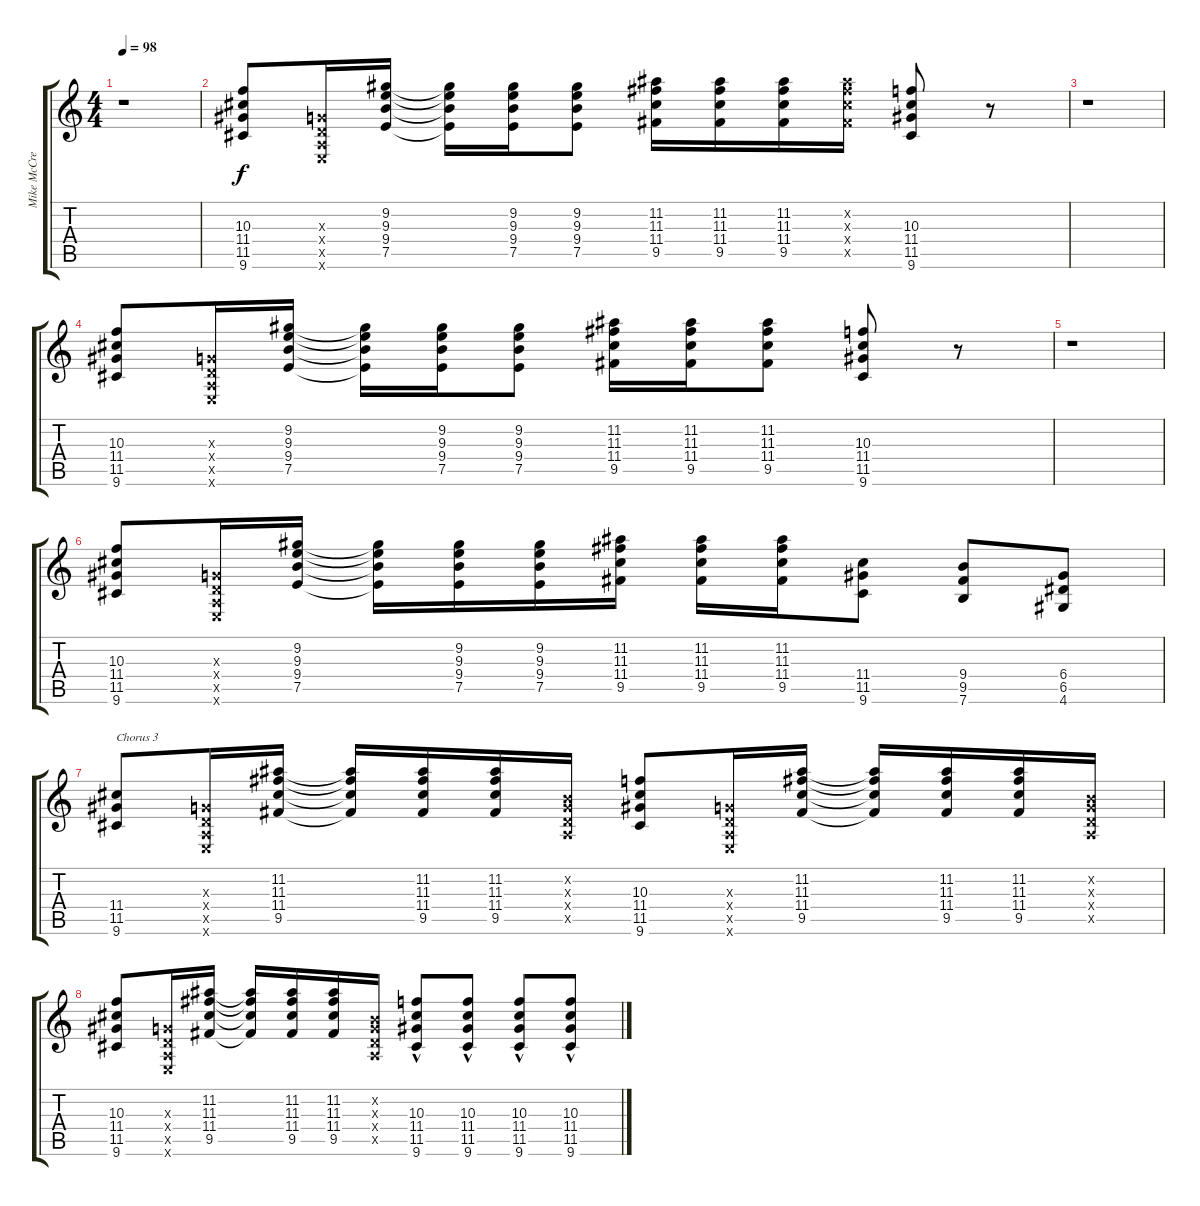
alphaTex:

\track ("Mike McCready" "Mike McCre") {instrument distortionguitar}
\staff {score tabs}
\tuning (E4 B3 G3 D3 A2 E2) {hide}
\ts (4 4)
\tempo 98
\clef g2
\ks c
r.1{dy f} |
(10.3 11.4 11.5 9.6).8 (0.3{x} 0.4{x} 0.5{x} 0.6{x}).16 (9.2 9.3 9.4 7.5).16 (9.2{t} 9.3{t} 9.4{t} 7.5{t}).16 (9.2 9.3 9.4 7.5).16 (9.2 9.3 9.4 7.5).8 (11.2 11.3 11.4 9.5).16 (11.2 11.3 11.4 9.5).16 (11.2 11.3 11.4 9.5).16 (11.2{x} 11.3{x} 11.4{x} 9.5{x}).16 (10.3 11.4 11.5 9.6).8 r.8 |
r.1 |
(10.3 11.4 11.5 9.6).8 (0.3{x} 0.4{x} 0.5{x} 0.6{x}).16 (9.2 9.3 9.4 7.5).16 (9.2{t} 9.3{t} 9.4{t} 7.5{t}).16 (9.2 9.3 9.4 7.5).16 (9.2 9.3 9.4 7.5).8 (11.2 11.3 11.4 9.5).16 (11.2 11.3 11.4 9.5).16 (11.2 11.3 11.4 9.5).8 (10.3 11.4 11.5 9.6).8 r.8 |
r.1 |
(10.3 11.4 11.5 9.6).8 (0.3{x} 0.4{x} 0.5{x} 0.6{x}).16 (9.2 9.3 9.4 7.5).16 (9.2{t} 9.3{t} 9.4{t} 7.5{t}).16 (9.2 9.3 9.4 7.5).16 (9.2 9.3 9.4 7.5).16 (11.2 11.3 11.4 9.5).16 (11.2 11.3 11.4 9.5).16 (11.2 11.3 11.4 9.5).16 (11.4 11.5 9.6).8 (9.4 9.5 7.6).8 (6.4 6.5 4.6).8 |
(11.4 11.5 9.6).8{txt "Chorus 3"} (0.3{x} 0.4{x} 0.5{x} 0.6{x}).16 (11.2 11.3 11.4 9.5).16 (11.2{t} 11.3{t} 11.4{t} 9.5{t}).16 (11.2 11.3 11.4 9.5).16 (11.2 11.3 11.4 9.5).16 (0.2{x} 0.3{x} 0.4{x} 0.5{x}).16 (10.3 11.4 11.5 9.6).8 (0.3{x} 0.4{x} 0.5{x} 0.6{x}).16 (11.2 11.3 11.4 9.5).16 (11.2{t} 11.3{t} 11.4{t} 9.5{t}).16 (11.2 11.3 11.4 9.5).16 (11.2 11.3 11.4 9.5).16 (0.2{x} 0.3{x} 0.4{x} 0.5{x}).16 |
(10.3 11.4 11.5 9.6).8 (0.3{x} 0.4{x} 0.5{x} 0.6{x}).16 (11.2 11.3 11.4 9.5).16 (11.2{t} 11.3{t} 11.4{t} 9.5{t}).16 (11.2 11.3 11.4 9.5).16 (11.2 11.3 11.4 9.5).16 (0.2{x} 0.3{x} 0.4{x} 0.5{x}).16 (10.3 11.4 11.5{hac} 9.6).8 (10.3 11.4 11.5{hac} 9.6).8 (10.3 11.4 11.5{hac} 9.6).8 (10.3 11.4 11.5{hac} 9.6).8
